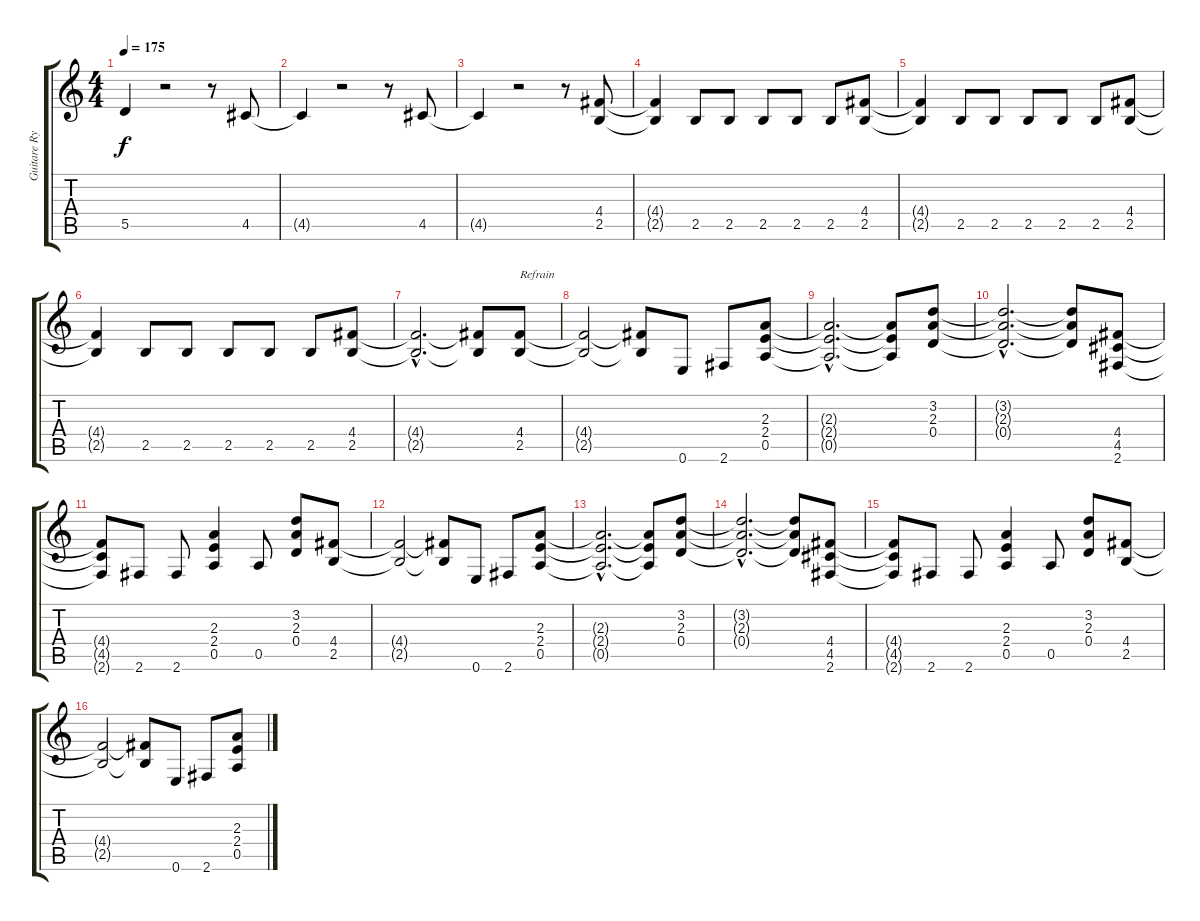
\track ("Guitare Rythm 1" "Guitare Ry") {instrument distortionguitar}
\staff {score tabs}
\tuning (E4 B3 G3 D3 A2 E2) {hide}
\ts (4 4)
\tempo 175
\clef g2
\ks c
5.5{t}.4{dy f} r.2 r.8 4.5.8 |
4.5{t}.4 r.2 r.8 4.5.8 |
4.5{t}.4 r.2 r.8 (4.4 2.5).8 |
(4.4{t} 2.5{t}).4 2.5.8 2.5.8 2.5.8 2.5.8 2.5.8 (4.4 2.5).8 |
(4.4{t} 2.5{t}).4 2.5.8 2.5.8 2.5.8 2.5.8 2.5.8 (4.4 2.5).8 |
(4.4{t} 2.5{t}).4 2.5.8 2.5.8 2.5.8 2.5.8 2.5.8 (4.4 2.5).8 |
(4.4{hac t} 2.5{hac t}).2{d} (4.4{t} 2.5{t}).8 (4.4 2.5).8{txt "Refrain"} |
(4.4{t} 2.5{t}).2 (4.4{t} 2.5{t}).8 0.6.8 2.6.8 (2.3 2.4 0.5).8 |
(2.3{hac t} 2.4{hac t} 0.5{hac t}).2{d} (2.3{t} 2.4{t} 0.5{t}).8 (3.2 2.3 0.4).8 |
(3.2{hac t} 2.3{hac t} 0.4{hac t}).2{d} (3.2{t} 2.3{t} 0.4{t}).8 (4.4 4.5 2.6).8 |
(4.4{t} 4.5{t} 2.6{t}).8 2.6.8 2.6.8 (2.3 2.4 0.5).4 0.5.8 (3.2 2.3 0.4).8 (4.4 2.5).8 |
(4.4{t} 2.5{t}).2 (4.4{t} 2.5{t}).8 0.6.8 2.6.8 (2.3 2.4 0.5).8 |
(2.3{hac t} 2.4{hac t} 0.5{hac t}).2{d} (2.3{t} 2.4{t} 0.5{t}).8 (3.2 2.3 0.4).8 |
(3.2{hac t} 2.3{hac t} 0.4{hac t}).2{d} (3.2{t} 2.3{t} 0.4{t}).8 (4.4 4.5 2.6).8 |
(4.4{t} 4.5{t} 2.6{t}).8 2.6.8 2.6.8 (2.3 2.4 0.5).4 0.5.8 (3.2 2.3 0.4).8 (4.4 2.5).8 |
(4.4{t} 2.5{t}).2 (4.4{t} 2.5{t}).8 0.6.8 2.6.8 (2.3 2.4 0.5).8
